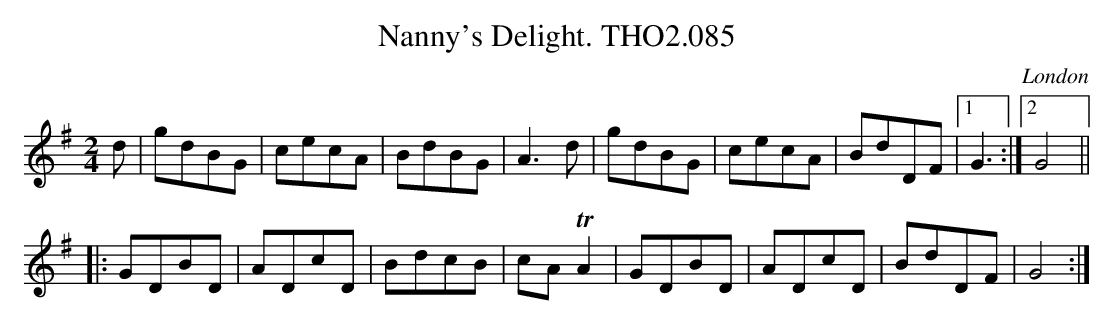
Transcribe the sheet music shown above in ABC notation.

X:1
T:Nanny's Delight. THO2.085
O:London
M:2/4
L:1/8
K:G
d|gdBG|cecA|BdBG|A3 d|gdBG|cecA|BdDF|1 G3:|2 G4||
|:GDBD|ADcD|BdcB|cA TA2|GDBD|ADcD|BdDF|G4:|
